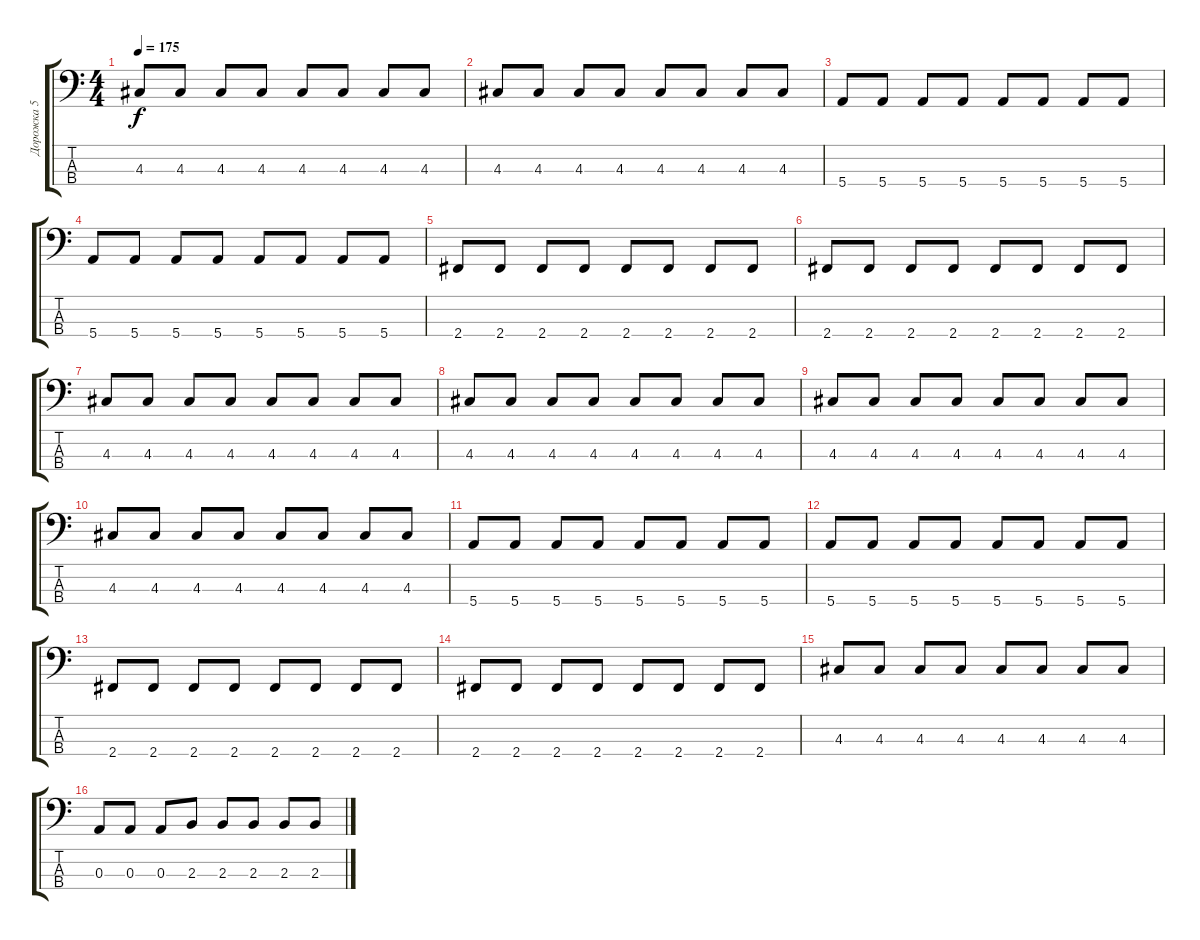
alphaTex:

\track ("Дорожка 5" "Дорожка 5") {instrument electricbassfinger}
\staff {score tabs}
\tuning (G2 D2 A1 E1) {hide}
\ts (4 4)
\tempo 175
\clef f4
\ks c
4.3.8{dy f} 4.3.8 4.3.8 4.3.8 4.3.8 4.3.8 4.3.8 4.3.8 |
4.3.8 4.3.8 4.3.8 4.3.8 4.3.8 4.3.8 4.3.8 4.3.8 |
5.4.8 5.4.8 5.4.8 5.4.8 5.4.8 5.4.8 5.4.8 5.4.8 |
5.4.8 5.4.8 5.4.8 5.4.8 5.4.8 5.4.8 5.4.8 5.4.8 |
2.4.8 2.4.8 2.4.8 2.4.8 2.4.8 2.4.8 2.4.8 2.4.8 |
2.4.8 2.4.8 2.4.8 2.4.8 2.4.8 2.4.8 2.4.8 2.4.8 |
4.3.8 4.3.8 4.3.8 4.3.8 4.3.8 4.3.8 4.3.8 4.3.8 |
4.3.8 4.3.8 4.3.8 4.3.8 4.3.8 4.3.8 4.3.8 4.3.8 |
4.3.8 4.3.8 4.3.8 4.3.8 4.3.8 4.3.8 4.3.8 4.3.8 |
4.3.8 4.3.8 4.3.8 4.3.8 4.3.8 4.3.8 4.3.8 4.3.8 |
5.4.8 5.4.8 5.4.8 5.4.8 5.4.8 5.4.8 5.4.8 5.4.8 |
5.4.8 5.4.8 5.4.8 5.4.8 5.4.8 5.4.8 5.4.8 5.4.8 |
2.4.8 2.4.8 2.4.8 2.4.8 2.4.8 2.4.8 2.4.8 2.4.8 |
2.4.8 2.4.8 2.4.8 2.4.8 2.4.8 2.4.8 2.4.8 2.4.8 |
4.3.8 4.3.8 4.3.8 4.3.8 4.3.8 4.3.8 4.3.8 4.3.8 |
0.3.8 0.3.8 0.3.8 2.3.8 2.3.8 2.3.8 2.3.8 2.3.8
